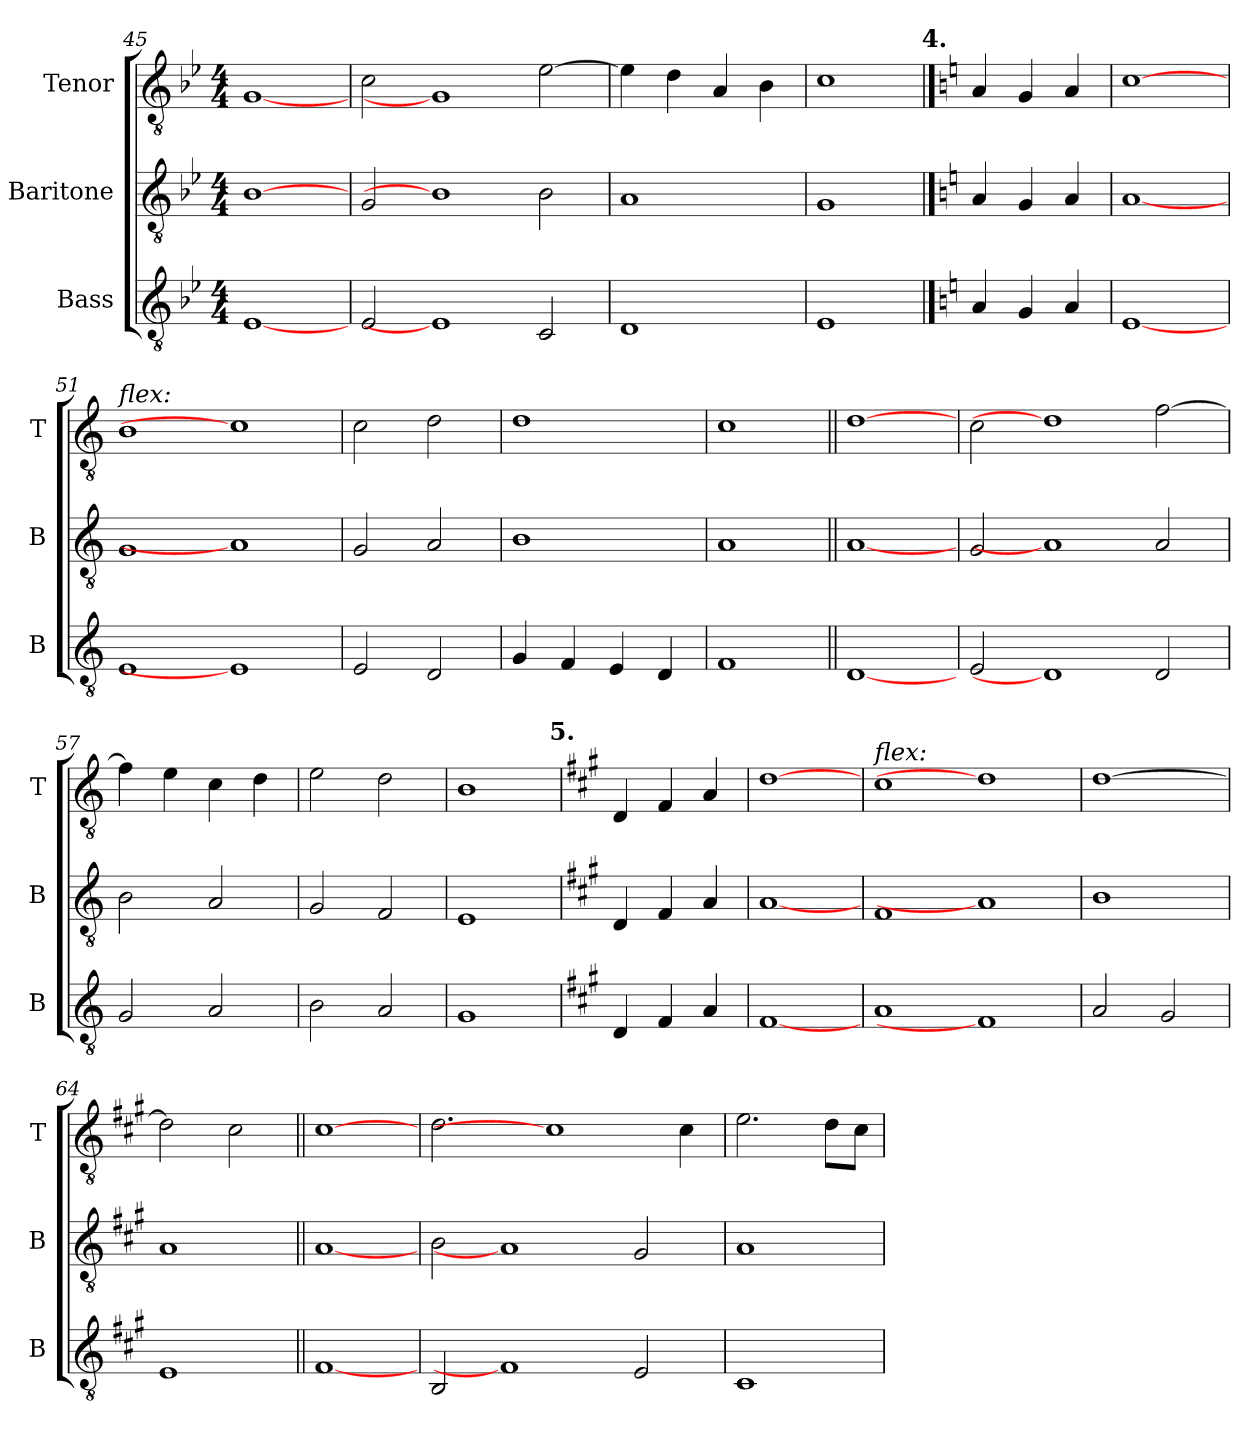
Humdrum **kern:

**kern	**kern	**kern
*part3	*part2	*part1
*staff3	*staff2	*staff1
*I"Bass	*I"Baritone	*I"Tenor
*I'B	*I'B	*I'T
*clefGv2	*clefGv2	*clefGv2
*k[b-e-]	*k[b-e-]	*k[b-e-]
*B-:	*B-:	*B-:
*M4/4	*M4/4	*M4/4
=45	=45	=45
[1E-	[1B-	[1G
=46	=46	=46
2E-/	2G/	2c\
1E-]	1B-]	1G]
2C/	2B-\	[2e-\
=47	=47	=47
1D	1A	4e-\]
.	.	4d\
.	.	4A/
.	.	4B-\
=48	=48	=48
1E-	1G	1c
!!LO:PB:g=z
!!LO:REH:place=s1:a:B:enc=none:fs=10.2:t=4.
==49	==49	==49
*k[]	*k[]	*k[]
*C:	*C:	*C:
!LO:N:head=solid	!LO:N:head=solid	!LO:N:head=solid
4A/	4A/	4A/
!LO:N:head=solid	!LO:N:head=solid	!LO:N:head=solid
4G/	4G/	4G/
!LO:N:head=solid	!LO:N:head=solid	!LO:N:head=solid
4A/	4A/	4A/
=50	=50	=50
[1E	[1A	[1c
=51	=51	=51
!	!	!LO:TX:a:i:t=flex&colon;
1E	1G	1B
1E]	1A]	1c]
=52	=52	=52
2E/	2G/	2c\
2D/	2A/	2d\
=53	=53	=53
4G/	1B	1d
4F/	.	.
4E/	.	.
4D/	.	.
=54	=54	=54
1F	1A	1c
=55||	=55||	=55||
[1D	[1A	[1d
=56	=56	=56
2E/	2G/	2c\
1D]	1A]	1d]
2D/	2A/	[2f\
=57	=57	=57
2G/	2B\	4f\]
.	.	4e\
2A/	2A/	4c\
.	.	4d\
=58	=58	=58
2B\	2G/	2e\
2A/	2F/	2d\
=59	=59	=59
1G	1E	1B
!!LO:LB:g=z
!!LO:REH:place=s1:a:B:enc=none:fs=10.2:t=5.
=60!	=60!	=60!
*k[f#c#g#]	*k[f#c#g#]	*k[f#c#g#]
*A:	*A:	*A:
!LO:N:head=solid	!LO:N:head=solid	!LO:N:head=solid
4D/	4D/	4D/
!LO:N:head=solid	!LO:N:head=solid	!LO:N:head=solid
4F#/	4F#/	4F#/
!LO:N:head=solid	!LO:N:head=solid	!LO:N:head=solid
4A/	4A/	4A/
=61	=61	=61
[1F#	[1A	[1d
=62	=62	=62
!	!	!LO:TX:a:i:t=flex&colon;
1A	1F#	1c#
1F#]	1A]	1d]
=63	=63	=63
2A/	1B	[1d
2G#/	.	.
=64	=64	=64
1E	1A	2d\]
.	.	2c#\
=65||	=65||	=65||
[1F#	[1A	[1c#
=66	=66	=66
2BB/	2B\	2.d\
1F#]	1A]	.
.	.	1c#]
2E/	2G#/	.
.	.	4c#\
=67	=67	=67
1C#	1A	2.e\
.	.	8d\L
.	.	8c#\J
=	=	=
*-	*-	*-
